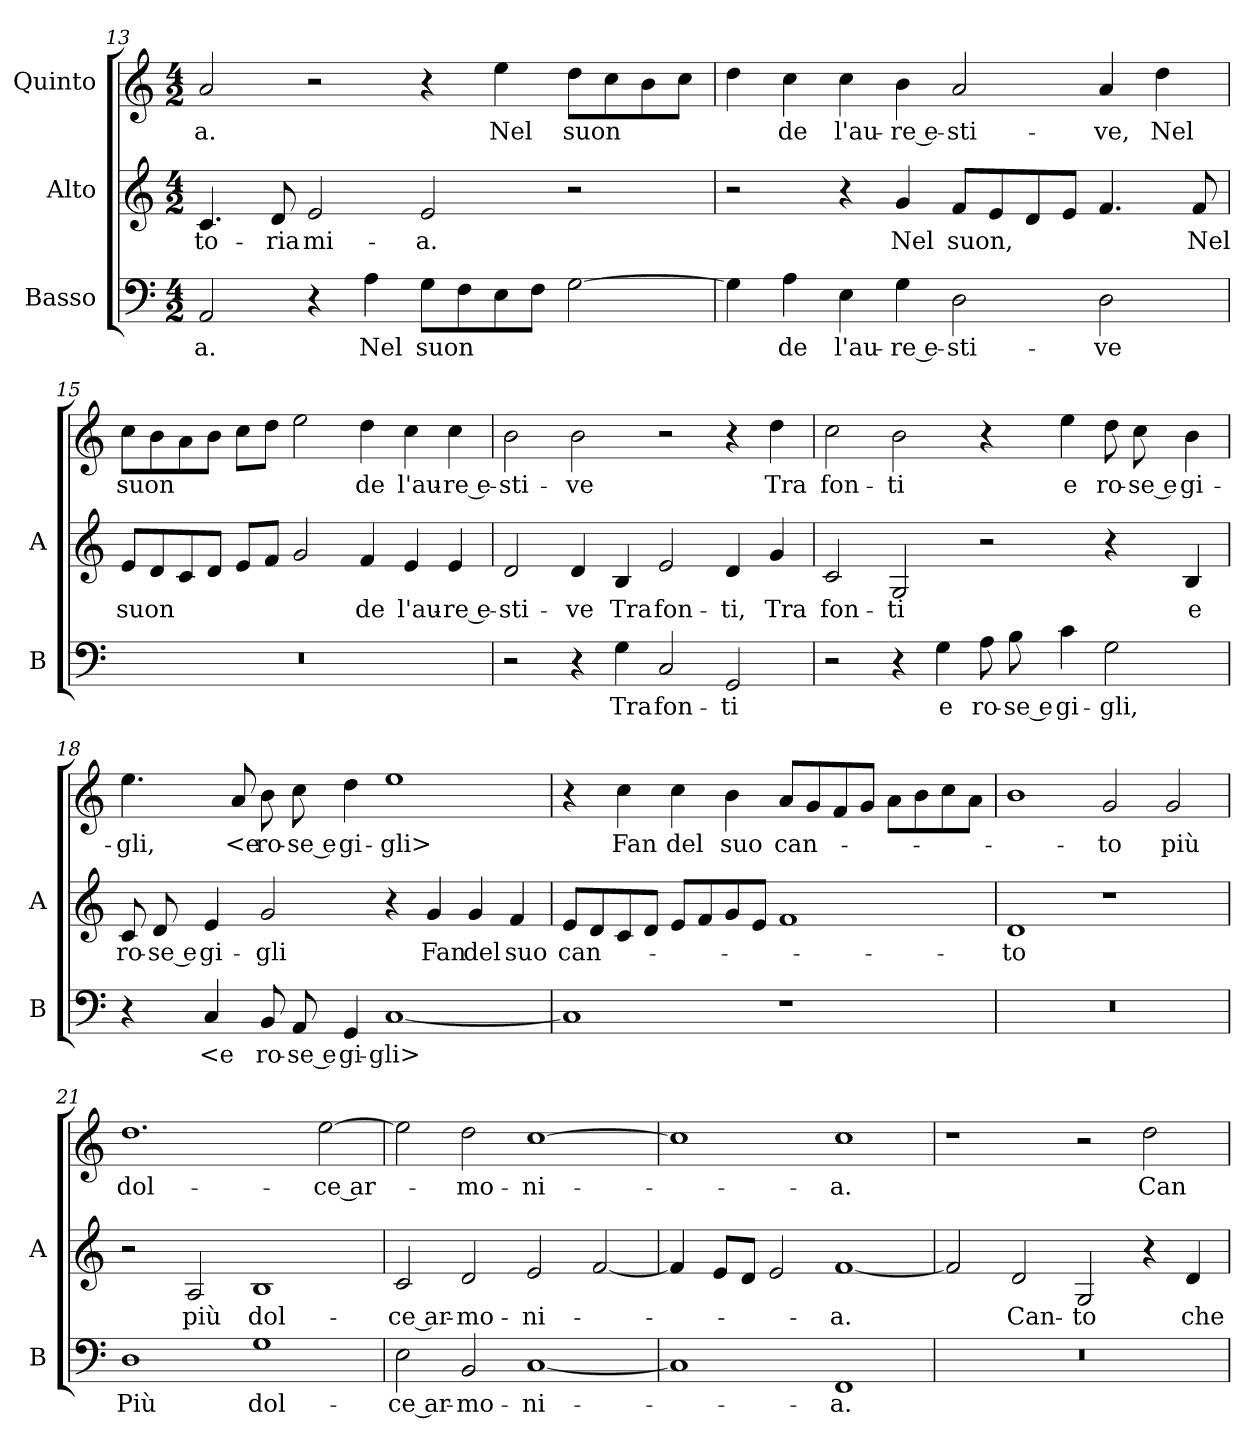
**kern	**text	**kern	**text	**kern	**text
*part3	*part3	*part2	*part2	*part1	*part1
*staff3	*staff3	*staff2	*staff2	*staff1	*staff1
*I"Basso	*	*I"Alto	*	*I"Quinto	*
*I'B	*	*I'A	*	*	*
*clefF4	*	*clefG2	*	*clefG2	*
*k[]	*	*k[]	*	*k[]	*
*C:	*	*C:	*	*C:	*
*M4/2	*	*M4/2	*	*M4/2	*
=13	=13	=13	=13	=13	=13
2AA	-a.	4.c	-to-	2a	-a.
.	.	8d	-ria	.	.
4r	.	2e	mi-	2r	.
4A	Nel	.	.	.	.
8GL	suon	2e	-a.	4r	.
8F	.	.	.	.	.
8E	.	.	.	4ee	Nel
8FJ	.	.	.	.	.
[2G	.	2r	.	8ddL	suon
.	.	.	.	8cc	.
.	.	.	.	8b	.
.	.	.	.	8ccJ	.
=14	=14	=14	=14	=14	=14
4G]	.	2r	.	4dd	.
4A	de	.	.	4cc	de
4E	l'au-	4r	.	4cc	l'au-
4G	-re e-	4g	Nel	4b	-re e-
2D	-sti-	8fL	suon,	2a	-sti-
.	.	8e	.	.	.
.	.	8d	.	.	.
.	.	8eJ	.	.	.
2D	-ve	4.f	.	4a	-ve,
.	.	.	.	4dd	Nel
.	.	8f	Nel	.	.
=15	=15	=15	=15	=15	=15
0r	.	8eL	suon	8ccL	suon
.	.	8d	.	8b	.
.	.	8c	.	8a	.
.	.	8dJ	.	8bJ	.
.	.	8eL	.	8ccL	.
.	.	8fJ	.	8ddJ	.
.	.	2g	.	2ee	.
.	.	4f	de	4dd	de
.	.	4e	l'au-	4cc	l'au-
.	.	4e	-re e-	4cc	-re e-
=16	=16	=16	=16	=16	=16
2r	.	2d	-sti-	2b	-sti-
4r	.	4d	-ve	2b	-ve
4G	Tra	4B	Tra	.	.
2C	fon-	2e	fon-	2r	.
2GG	-ti	4d	-ti,	4r	.
.	.	4g	Tra	4dd	Tra
=17	=17	=17	=17	=17	=17
2r	.	2c	fon-	2cc	fon-
4r	.	2G	-ti	2b	-ti
4G	e	.	.	.	.
8A	ro-	2r	.	4r	.
8B	-se e	.	.	.	.
4c	gi-	.	.	4ee	e
2G	-gli,	4r	.	8dd	ro-
.	.	.	.	8cc	-se e
.	.	4B	e	4b	gi-
=18	=18	=18	=18	=18	=18
4r	.	8c	ro-	4.ee	-gli,
.	.	8d	-se e	.	.
4C	<e	4e	gi-	.	.
.	.	.	.	8a	<e
8BB	ro-	2g	-gli	8b	ro-
8AA	-se e	.	.	8cc	-se e
4GG	gi-	.	.	4dd	gi-
[1C	-gli>	4r	.	1ee	-gli>
.	.	4g	Fan	.	.
.	.	4g	del	.	.
.	.	4f	suo	.	.
=19	=19	=19	=19	=19	=19
1C]	.	8eL	can-	4r	.
.	.	8d	.	.	.
.	.	8c	.	4cc	Fan
.	.	8dJ	.	.	.
.	.	8eL	.	4cc	del
.	.	8f	.	.	.
.	.	8g	.	4b	suo
.	.	8eJ	.	.	.
1r	.	1f	.	8aL	can-
.	.	.	.	8g	.
.	.	.	.	8f	.
.	.	.	.	8gJ	.
.	.	.	.	8aL	.
.	.	.	.	8b	.
.	.	.	.	8cc	.
.	.	.	.	8aJ	.
=20	=20	=20	=20	=20	=20
0r	.	1d	-to	1b	.
.	.	1r	.	2g	-to
.	.	.	.	2g	più
=21	=21	=21	=21	=21	=21
1D	Più	2r	.	1.dd	dol-
.	.	2A	più	.	.
1G	dol-	1B	dol-	.	.
.	.	.	.	[2ee	-ce ar-
=22	=22	=22	=22	=22	=22
2E	-ce ar-	2c	-ce ar-	2ee]	.
2BB	-mo-	2d	-mo-	2dd	-mo-
[1C	-ni-	2e	-ni-	[1cc	-ni-
.	.	[2f	.	.	.
=23	=23	=23	=23	=23	=23
1C]	.	4f]	.	1cc]	.
.	.	8eL	.	.	.
.	.	8dJ	.	.	.
.	.	2e	.	.	.
1FF	-a.	[1f	-a.	1cc	-a.
=24	=24	=24	=24	=24	=24
0r	.	2f]	.	1r	.
.	.	2d	Can-	.	.
.	.	2G	-to	2r	.
.	.	4r	.	2dd	Can-
.	.	4d	che	.	.
=	=	=	=	=	=
*-	*-	*-	*-	*-	*-
